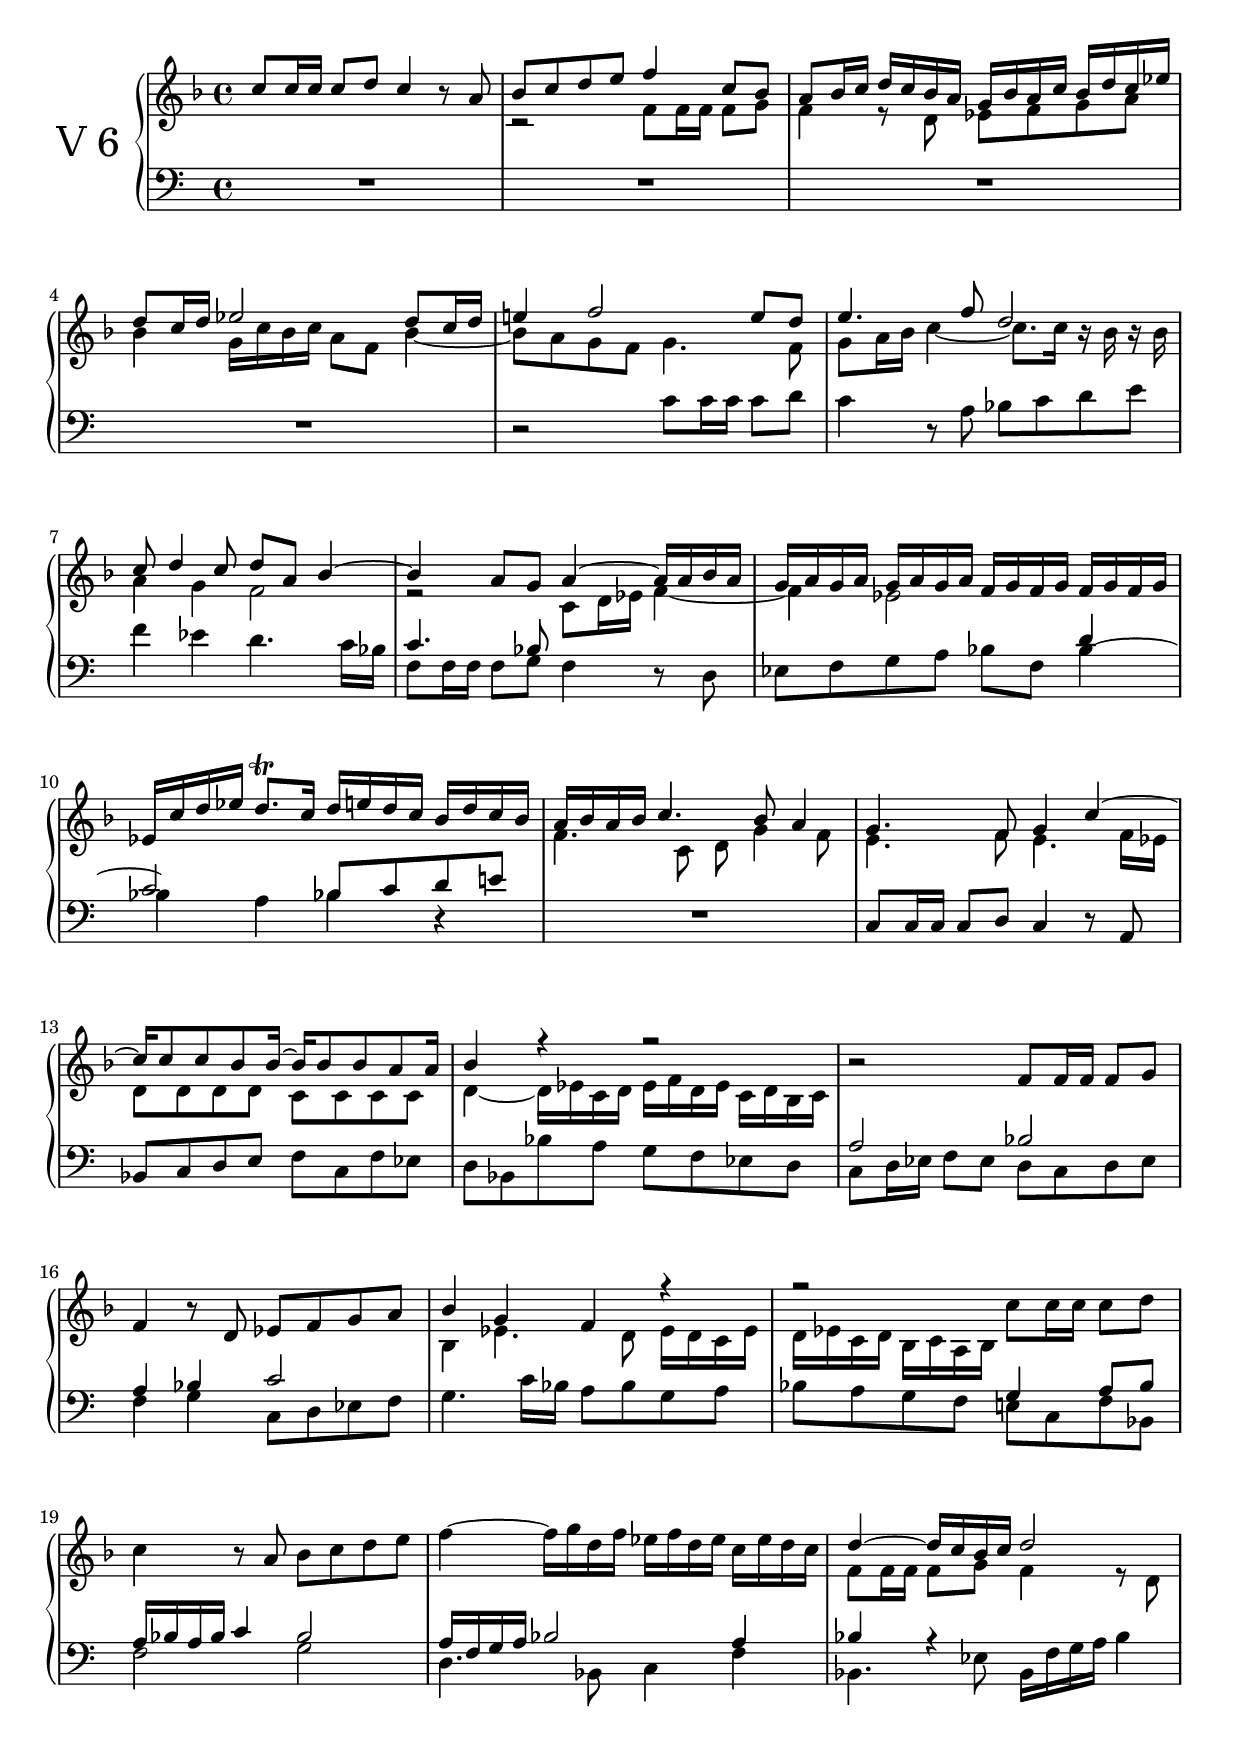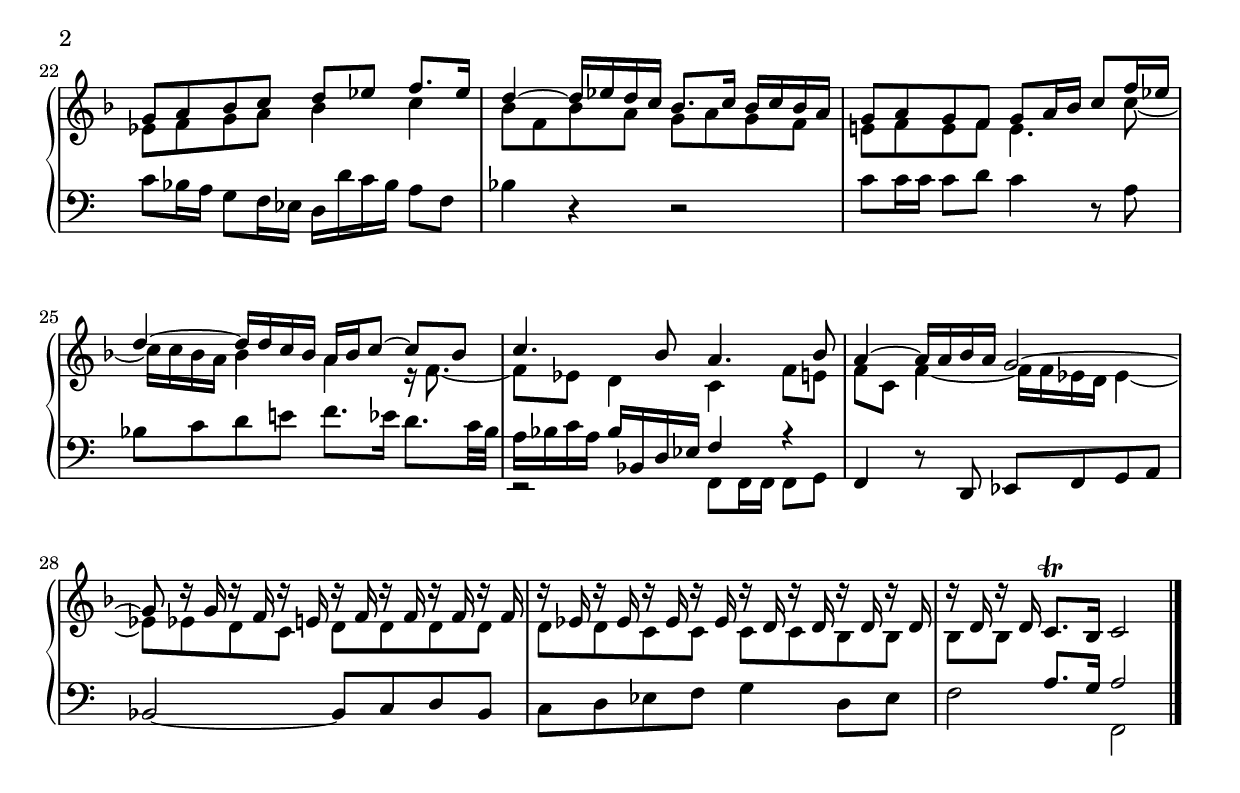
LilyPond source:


tracka = \relative c { 
    \key f \major
    \time 4/4
    c''8 c16 c c8 d c4 b8\rest a8
    bes c d e f4 c8 bes
    a bes16 c d c bes a g bes a c bes d c es
    d8 c16 d es2 d8 c16 d
    %% 5
    e!4 f2 e8 d
    e4. f8 d2
    c8 d4 c8 d a bes4~
    bes a8 g a4~ a16 a bes a
    g a g a g a g a f g f g f g f g 
    %% 10
    es c' d es d8.\trill c16 d e d c bes d c bes
    a bes a bes c4. bes8 a4
    g4. f8 g4 c~
    c16 c8 c bes bes16~ bes bes8 bes a a16
    bes4 r4 r2
    %% 15
    b2\rest f8 f16 f f8 g
    f4 b8\rest d,8 es f g a
    bes4 g f r4
    r2 \stemNeutral c'8 c16 c c8 d
    c4 b8\rest a8 bes c d e
    %% 20
    f4~ f16 g d f es f d es c es d c
    \stemUp d4~ d16 c bes c d2
    g,8 a bes c d es f8. es16
    d4~ d16 es d c bes8. c16 bes c bes a
    g8 a g f g a16 bes c8 f16 es
    %% 25
    d4~ d16 d c bes a bes c8~ c bes
    c4. bes8 a4. bes8
    a4~ a16 a bes a g2~
    g8 d'16\rest g,16 d'16\rest f, d'16\rest e, d'16\rest f, d'16\rest f, d'16\rest f, d'16\rest f,
    d'16\rest es, d'16\rest es, d'16\rest es, d'16\rest es, d'16\rest d, d'16\rest d, d'16\rest d, d'16\rest d,
    %% 30
    d'16\rest d, d'\rest d, c8.\trill bes16 c2
    \bar "|."
}

trackb = \relative c { 
    \key f \major
    s1
    c'2\rest f8 f16 f f8 g
    f4 r8 d8 es f g a
    bes4 g16 c bes c a8 f bes4~
    %% 5
    bes8 a g f g4. f8
    g a16 bes c4~ c8. c16 b16\rest bes16 b16\rest bes16
    a4 g f2
    r2 c8 d16 es f4~
    f es2 \change Staff="down" \voiceOne d4
    c2 bes8 c d e
    \change Staff="up" \voiceTwo
    f4. c8 d g4 f8
    e4. f8 e4. f16 es
    d8 d d d c c c c 
    d4~ d16 es c d es f d es c d bes c
    %% 15
    s1
    s1
    bes4 es4. d8 es16 d c es
    d es c d bes c a bes s2
    s1
    s1
    f'8 f16 f f8 g f4 r8 d8
    es8 f g a bes4 c
    bes8 f bes a g a g f
    e! f e f e4. c'8~
    %% 25
    c16 c bes a bes4 a r16 f8.~
    f8 es d4 c f8 e
    f c f4~ f16 f es d es4~
    es8 es d c d d d d 
    d d c c c c bes bes
    %% 30
    bes bes s2.
}

trackc = \relative c { 
    \clef bass
    \oneVoice
    s1
    s1
    s1
    s1
    %% 5
    r2 c'8 c16 c c8 d
    c4 r8 a8 bes c d e 
    f4 es d4. c16 bes
    \voiceOne 
    c4. bes8 s2
    s1
    %% 10
    s1
    s1
    s1
    s1
    s1
    %% 15
    a2 bes
    a4 bes c2
    s1
    s2 g4 a8 bes
    a16 bes a bes c4 bes2
    %% 20
    a16 f g a bes2 a4
    bes r4 s2
    s1 
    s1
    \stemNeutral c8 c16 c c8 d c4 d,8\rest a'8
    %% 25
    bes c d e! f8. es16 d8. c32 bes
    a16 bes c a \stemUp bes bes, d es f4 r4
    s1
    s1
    s1
    %% 30
    s4 a8. g16 a2
}

trackd = \relative c { 
    \oneVoice
    R1
    R1
    R1
    R1
    %% 5
    s1
    s1
    s1
    f8 f16 f f8 g f4 d8\rest d8
    es f g a bes f bes4~ 
    %% 10
    bes a bes d,4\rest
    R1
    \stemNeutral c8 c16 c c8 d c4 d8\rest a8
    bes c d e f c f es
    d bes bes' a g f es d
    %% 15
    \stemDown c8 d16 es f8 es d c d es
    f4 g c,8 d es f
    g4. c16 bes a8 bes g a
    bes a g f e! c f bes,
    f'2 g
    %% 20
    d4. bes8 c4 f
    bes,4. es8 bes16 f' g a bes4
    c8 bes16 a g8 f16 es d d' c bes a8 f
    bes4 d,4\rest d2\rest
    s1
    %% 25
    s1
    r2 f,8 f16 f f8 g
    \stemNeutral f4 d'8\rest d,8 es f g a
    bes2~ bes8 c d bes
    c d es f g4 d8 es
    %% 30
    \stemDown f2 f,
}



\include "merge.ly"
\score
{
    \new PianoStaff <<
		\accidentalStyle "piano"

        \set PianoStaff.instrumentName = # "Ⅴ 6"
        \new Staff = "up" << { \tracka } \\ {\trackb} >>
        \new Staff = "down" << {\trackc } \\ {\trackd} >>
    >>
    \layout 
    {
        \context { \PianoStaff \override InstrumentName #'font-size = #5  }
		\context { \Staff \consists #merge-rests-engraver }
		\context { \Staff \consists #merge-mmrests-engraver }
        \context 
        {
            %\Score
            %\override SpacingSpanner.common-shortest-duration = #(ly:make-moment 1/8)
        }
    }
    \midi {\tempo 4=100}
}
